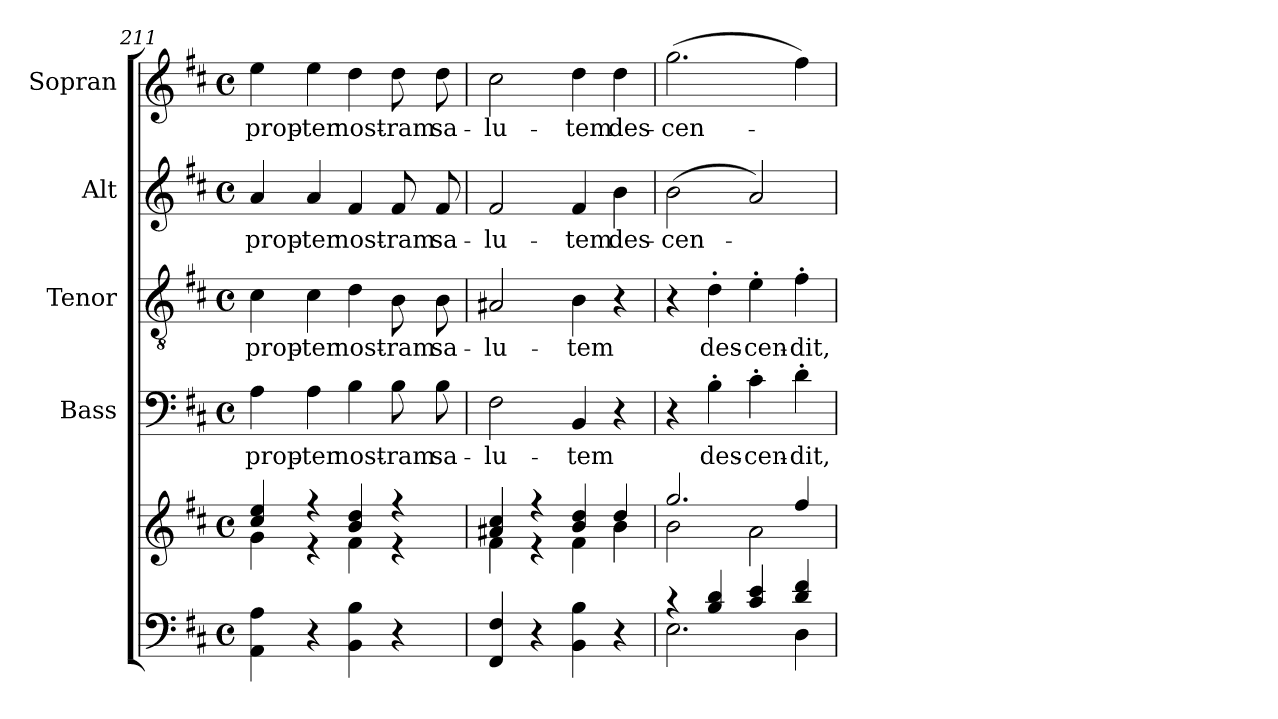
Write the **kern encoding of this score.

**kern	**kern	**kern	**text	**kern	**text	**kern	**text	**kern	**text
*part5	*part5	*part4	*part4	*part3	*part3	*part2	*part2	*part1	*part1
*staff6	*staff5	*staff4	*staff4	*staff3	*staff3	*staff2	*staff2	*staff1	*staff1
*	*	*I"Bass	*	*I"Tenor	*	*I"Alt	*	*I"Sopran	*
*	*	*I'B.	*	*I'T.	*	*I'A.	*	*I'S.	*
*clefF4	*clefG2	*clefF4	*	*clefGv2	*	*clefG2	*	*clefG2	*
*k[f#c#]	*k[f#c#]	*k[f#c#]	*	*k[f#c#]	*	*k[f#c#]	*	*k[f#c#]	*
*D:	*D:	*D:	*	*D:	*	*D:	*	*D:	*
*M4/4	*M4/4	*M4/4	*	*M4/4	*	*M4/4	*	*M4/4	*
*met(c)	*met(c)	*met(c)	*	*met(c)	*	*met(c)	*	*met(c)	*
=211	=211	=211	=211	=211	=211	=211	=211	=211	=211
*	*^	*	*	*	*	*	*	*	*
!	!	!	!	!LO:LY:b	!	!LO:LY:b	!	!LO:LY:b	!	!LO:LY:b
4AA\ 4A\	4cc#/ 4ee/	4g\	4A\	prop-	4c#\	prop-	4a/	prop-	4ee\	prop-
!	!	!	!	!LO:LY:b	!	!LO:LY:b	!	!LO:LY:b	!	!LO:LY:b
4r	4r	4r	4A\	-ter	4c#\	-ter	4a/	-ter	4ee\	-ter
!	!	!	!	!LO:LY:b	!	!LO:LY:b	!	!LO:LY:b	!	!LO:LY:b
4BB\ 4B\	4b/ 4dd/	4f#\	4B\	nost-	4d\	nost-	4f#/	nost-	4dd\	nost-
!	!	!	!	!LO:LY:b	!	!LO:LY:b	!	!LO:LY:b	!	!LO:LY:b
4r	4r	4r	8B\	-ram	8B\	-ram	8f#/	-ram	8dd\	-ram
!	!	!	!	!LO:LY:b	!	!LO:LY:b	!	!LO:LY:b	!	!LO:LY:b
.	.	.	8B\	sa-	8B\	sa-	8f#/	sa-	8dd\	sa-
!!LO:PB:g=z
=212	=212	=212	=212	=212	=212	=212	=212	=212	=212	=212
!	!	!	!	!LO:LY:b	!	!LO:LY:b	!	!LO:LY:b	!	!LO:LY:b
4FF#/ 4F#/	4a#X/ 4cc#/	4f#\	2F#\	-lu-	2A#X/	-lu-	2f#/	-lu-	2cc#\	-lu-
4r	4r	4r	.	.	.	.	.	.	.	.
!	!	!	!	!LO:LY:b	!	!LO:LY:b	!	!LO:LY:b	!	!LO:LY:b
4BB\ 4B\	4b/ 4dd/	4f#\	4BB/	-tem	4B\	-tem	4f#/	-tem	4dd\	-tem
!	!	!	!	!	!	!	!	!LO:LY:b	!	!LO:LY:b
4r	4dd/	4b\	4r	.	4r	.	4b\	des-	4dd\	des-
=213	=213	=213	=213	=213	=213	=213	=213	=213	=213	=213
*^	*	*	*	*	*	*	*	*	*	*
!	!	!	!	!	!	!	!	!	!LO:LY:b	!	!LO:LY:b
4rc	2.E\	2.gg/	2b\	4r	.	4r	.	(>2b\	-cen-	(>2.gg\	-cen-
!	!	!	!	!	!LO:LY:b	!	!LO:LY:b	!	!	!	!
4B/ 4d/	.	.	.	4B'>\	des-	4d'>\	des-	.	.	.	.
!	!	!	!	!	!LO:LY:b	!	!LO:LY:b	!	!	!	!
4c#/ 4e/	.	.	2a\	4c#'>\	-cen-	4e'>\	-cen-	2a/)	.	.	.
!	!	!	!	!	!LO:LY:b	!	!LO:LY:b	!	!	!	!
4d/ 4f#/	4D\	4ff#/	.	4d'>\	-dit,	4f#'>\	-dit,	.	.	4ff#\)	.
*v	*v	*	*	*	*	*	*	*	*	*	*
*	*v	*v	*	*	*	*	*	*	*	*
=	=	=	=	=	=	=	=	=	=
*-	*-	*-	*-	*-	*-	*-	*-	*-	*-
